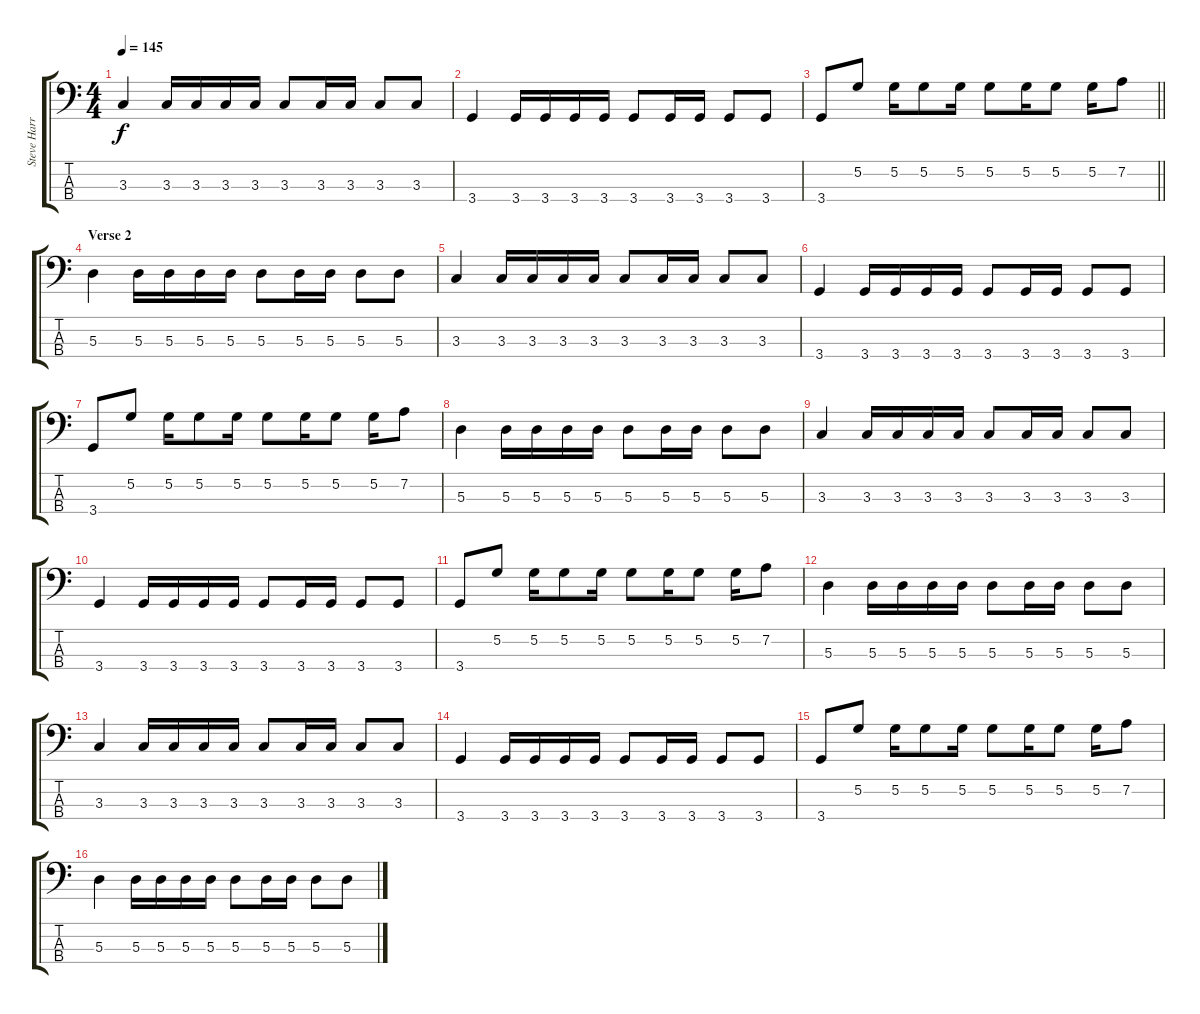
\track ("Steve Harris" "Steve Harr") {instrument electricbasspick}
\staff {score tabs}
\tuning (G2 D2 A1 E1) {hide}
\ts (4 4)
\tempo 145
\clef f4
\ks c
3.3.4{dy f} 3.3.16 3.3.16 3.3.16 3.3.16 3.3.8 3.3.16 3.3.16 3.3.8 3.3.8 |
3.4.4 3.4.16 3.4.16 3.4.16 3.4.16 3.4.8 3.4.16 3.4.16 3.4.8 3.4.8 |
\barLineRight lightlight
3.4.8 5.2.8 5.2.16 5.2.8 5.2.16 5.2.8 5.2.16 5.2.8 5.2.16 7.2.8 |
\section ("" "Verse 2")
5.3.4 5.3.16 5.3.16 5.3.16 5.3.16 5.3.8 5.3.16 5.3.16 5.3.8 5.3.8 |
3.3.4 3.3.16 3.3.16 3.3.16 3.3.16 3.3.8 3.3.16 3.3.16 3.3.8 3.3.8 |
3.4.4 3.4.16 3.4.16 3.4.16 3.4.16 3.4.8 3.4.16 3.4.16 3.4.8 3.4.8 |
3.4.8 5.2.8 5.2.16 5.2.8 5.2.16 5.2.8 5.2.16 5.2.8 5.2.16 7.2.8 |
5.3.4 5.3.16 5.3.16 5.3.16 5.3.16 5.3.8 5.3.16 5.3.16 5.3.8 5.3.8 |
3.3.4 3.3.16 3.3.16 3.3.16 3.3.16 3.3.8 3.3.16 3.3.16 3.3.8 3.3.8 |
3.4.4 3.4.16 3.4.16 3.4.16 3.4.16 3.4.8 3.4.16 3.4.16 3.4.8 3.4.8 |
3.4.8 5.2.8 5.2.16 5.2.8 5.2.16 5.2.8 5.2.16 5.2.8 5.2.16 7.2.8 |
5.3.4 5.3.16 5.3.16 5.3.16 5.3.16 5.3.8 5.3.16 5.3.16 5.3.8 5.3.8 |
3.3.4 3.3.16 3.3.16 3.3.16 3.3.16 3.3.8 3.3.16 3.3.16 3.3.8 3.3.8 |
3.4.4 3.4.16 3.4.16 3.4.16 3.4.16 3.4.8 3.4.16 3.4.16 3.4.8 3.4.8 |
3.4.8 5.2.8 5.2.16 5.2.8 5.2.16 5.2.8 5.2.16 5.2.8 5.2.16 7.2.8 |
5.3.4 5.3.16 5.3.16 5.3.16 5.3.16 5.3.8 5.3.16 5.3.16 5.3.8 5.3.8
